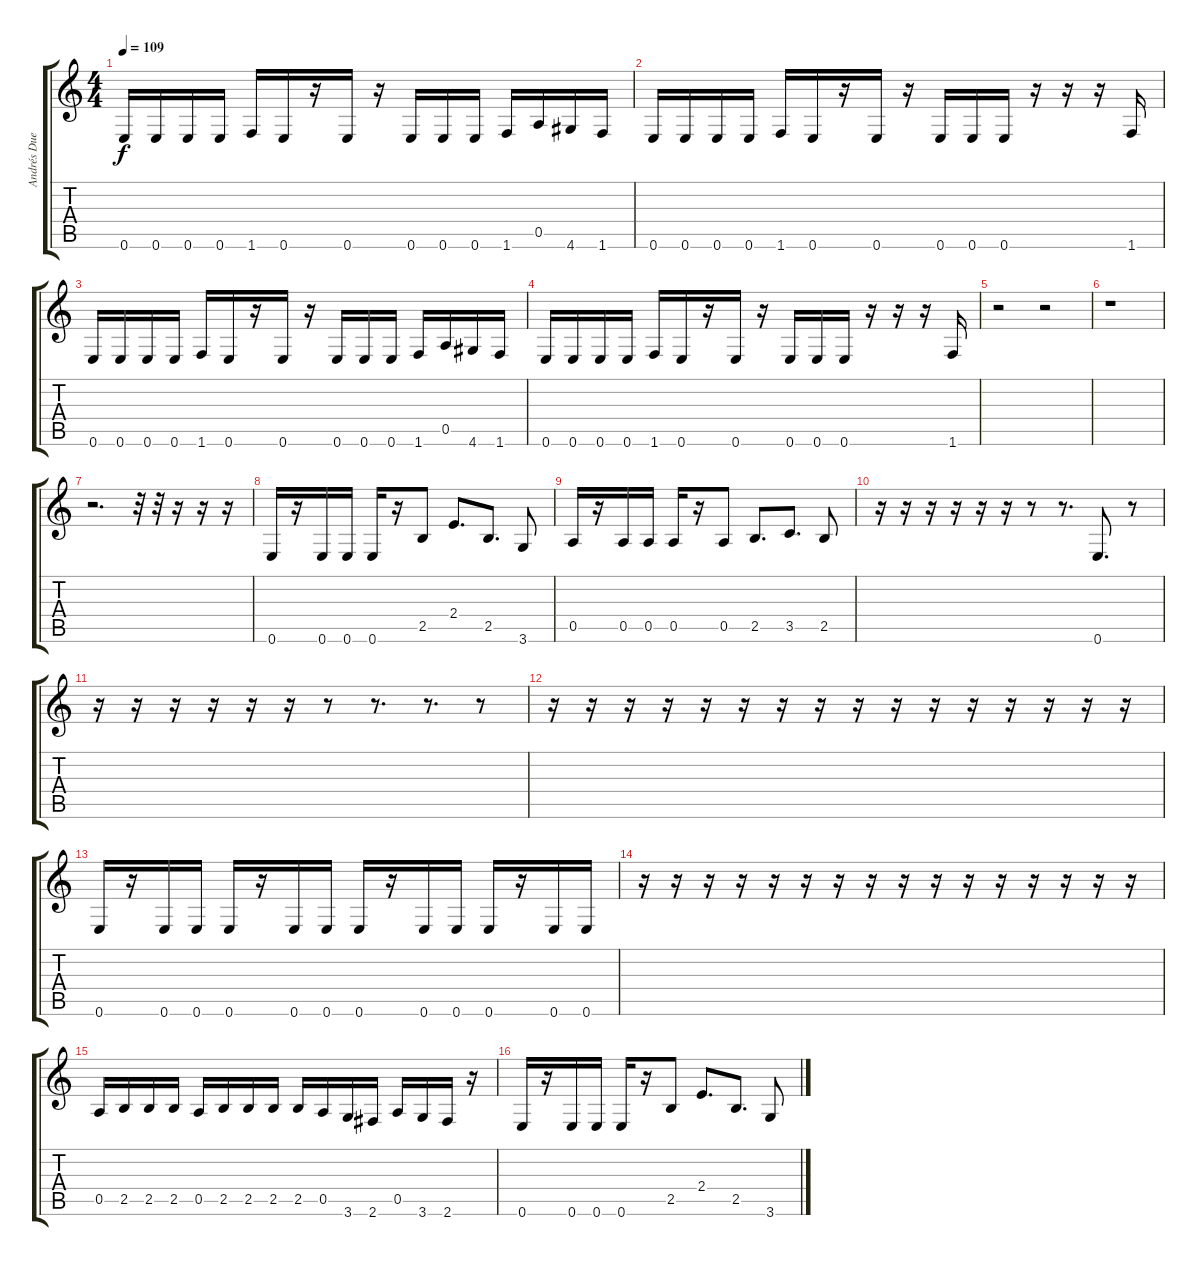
\track ("Andrés Duende" "Andrés Due") {instrument fretlessbass}
\staff {score tabs}
\tuning (E4 B3 G3 D3 A2 E2) {hide}
\ts (4 4)
\tempo 109
\clef g2
\ks c
0.6.16{dy f} 0.6.16 0.6.16 0.6.16 1.6.16 0.6.16 r.16 0.6.16 r.16 0.6.16 0.6.16 0.6.16 1.6.16 0.5.16 4.6.16 1.6.16 |
0.6.16 0.6.16 0.6.16 0.6.16 1.6.16 0.6.16 r.16 0.6.16 r.16 0.6.16 0.6.16 0.6.16 r.16 r.16 r.16 1.6.16 |
0.6.16 0.6.16 0.6.16 0.6.16 1.6.16 0.6.16 r.16 0.6.16 r.16 0.6.16 0.6.16 0.6.16 1.6.16 0.5.16 4.6.16 1.6.16 |
0.6.16 0.6.16 0.6.16 0.6.16 1.6.16 0.6.16 r.16 0.6.16 r.16 0.6.16 0.6.16 0.6.16 r.16 r.16 r.16 1.6.16 |
r.2 r.2 |
r.1 |
r.2{d} r.32 r.32 r.16 r.16 r.16 |
0.6.16 r.16 0.6.16{volume 16} 0.6.16 0.6.16 r.16 2.5.8 2.4.8{d} 2.5.8{d} 3.6.8 |
0.5.16 r.16 0.5.16 0.5.16 0.5.16 r.16 0.5.8 2.5.8{d} 3.5.8{d} 2.5.8 |
r.16 r.16 r.16 r.16 r.16 r.16 r.8 r.8{d} 0.6.8{d} r.8 |
r.16 r.16 r.16 r.16 r.16 r.16 r.8 r.8{d} r.8{d} r.8 |
r.16 r.16 r.16 r.16 r.16 r.16 r.16 r.16 r.16 r.16 r.16 r.16 r.16 r.16 r.16 r.16 |
0.6.16 r.16 0.6.16 0.6.16 0.6.16 r.16 0.6.16 0.6.16 0.6.16 r.16 0.6.16 0.6.16 0.6.16 r.16 0.6.16 0.6.16 |
r.16 r.16 r.16 r.16 r.16 r.16 r.16 r.16 r.16 r.16 r.16 r.16 r.16 r.16 r.16 r.16 |
0.5.16 2.5.16 2.5.16 2.5.16 0.5.16 2.5.16 2.5.16 2.5.16 2.5.16 0.5.16 3.6.16 2.6.16 0.5.16 3.6.16 2.6.16 r.16 |
0.6.16 r.16 0.6.16{volume 16} 0.6.16 0.6.16 r.16 2.5.8 2.4.8{d} 2.5.8{d} 3.6.8
